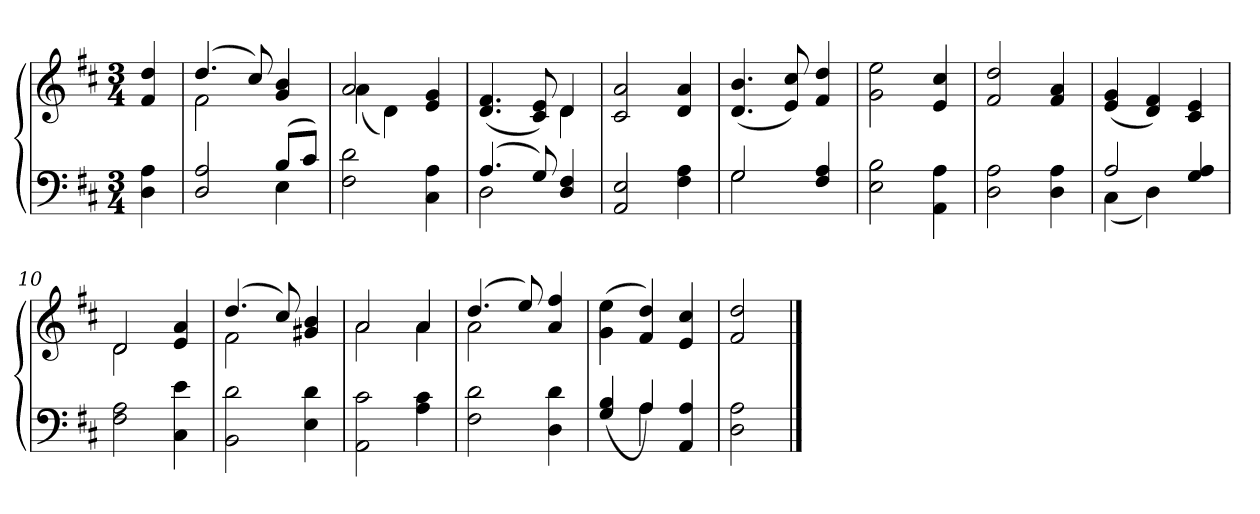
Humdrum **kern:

**kern	**kern
*part2	*part1
*staff2	*staff1
*clefF4	*clefG2
*k[f#c#]	*k[f#c#]
*D:	*D:
*M3/4	*M3/4
*MM112	*MM112
=1	=1
4D\ 4A\	4f#/ 4dd/
=2	=2
*^	*^
2D/ 2A/	2ryy	(>4.dd/	2f#\
.	.	8cc#/)	.
(>8B/L	4E\	4g/ 4b/	4ryy
8c#/J)	.	.	.
*v	*v	*	*
=3	=3	=3
2F#\ 2d\	2a/	(<4a\
.	.	4d\)
4C#\ 4A\	4e/ 4g/	4ryy
=4	=4	=4
*^	*	*
(>4.A/	2D\	(>4.d/ 4.f#/	2ryy
8G/)	.	8c#/ 8e/)	.
4D/ 4F#/	4ryy	4d/	4d\
*v	*v	*	*
*	*v	*v
=5	=5
2AA/ 2E/	2c#/ 2a/
4F#\ 4A\	4d/ 4a/
=6	=6
*^	*
2G/	2G\	(<4.d/ 4.b/
.	.	8e/ 8cc#/)
4F#/ 4A/	4ryy	4f#/ 4dd/
*v	*v	*
=7	=7
2E\ 2B\	2g\ 2ee\
4AA\ 4A\	4e/ 4cc#/
=8	=8
2D\ 2A\	2f#/ 2dd/
4D\ 4A\	4f#/ 4a/
=9	=9
*^	*
2A/	(<4C#\	(<4e/ 4g/
.	4D\)	4d/ 4f#/)
4G/ 4A/	4ryy	4c#/ 4e/
*v	*v	*
=10	=10
*	*^
2F#\ 2A\	2d/	2d\
4C#\ 4e\	4e/ 4a/	4ryy
=11	=11	=11
2BB\ 2d\	(>4.dd/	2f#\
.	8cc#/)	.
4E\ 4d\	4g#X/ 4b/	4ryy
!!LO:LB:g=z	!!
=12	=12	=12
2AA\ 2c#\	2a/	2a\
4A\ 4c#\	4a/	4a\
=13	=13	=13
2F#\ 2d\	(>4.dd/	2a\
.	8ee/)	.
4D\ 4d\	4a/ 4ff#/	4ryy
*	*v	*v
=14	=14
*^	*
(>4G/ 4B/	4ryy	(>4g\ 4ee\
4A/)	4A\	4f#/ 4dd/)
4AA/ 4A/	4ryy	4e/ 4cc#/
*v	*v	*
=15	=15
2D\ 2A\	2f#/ 2dd/
==	==
*-	*-
